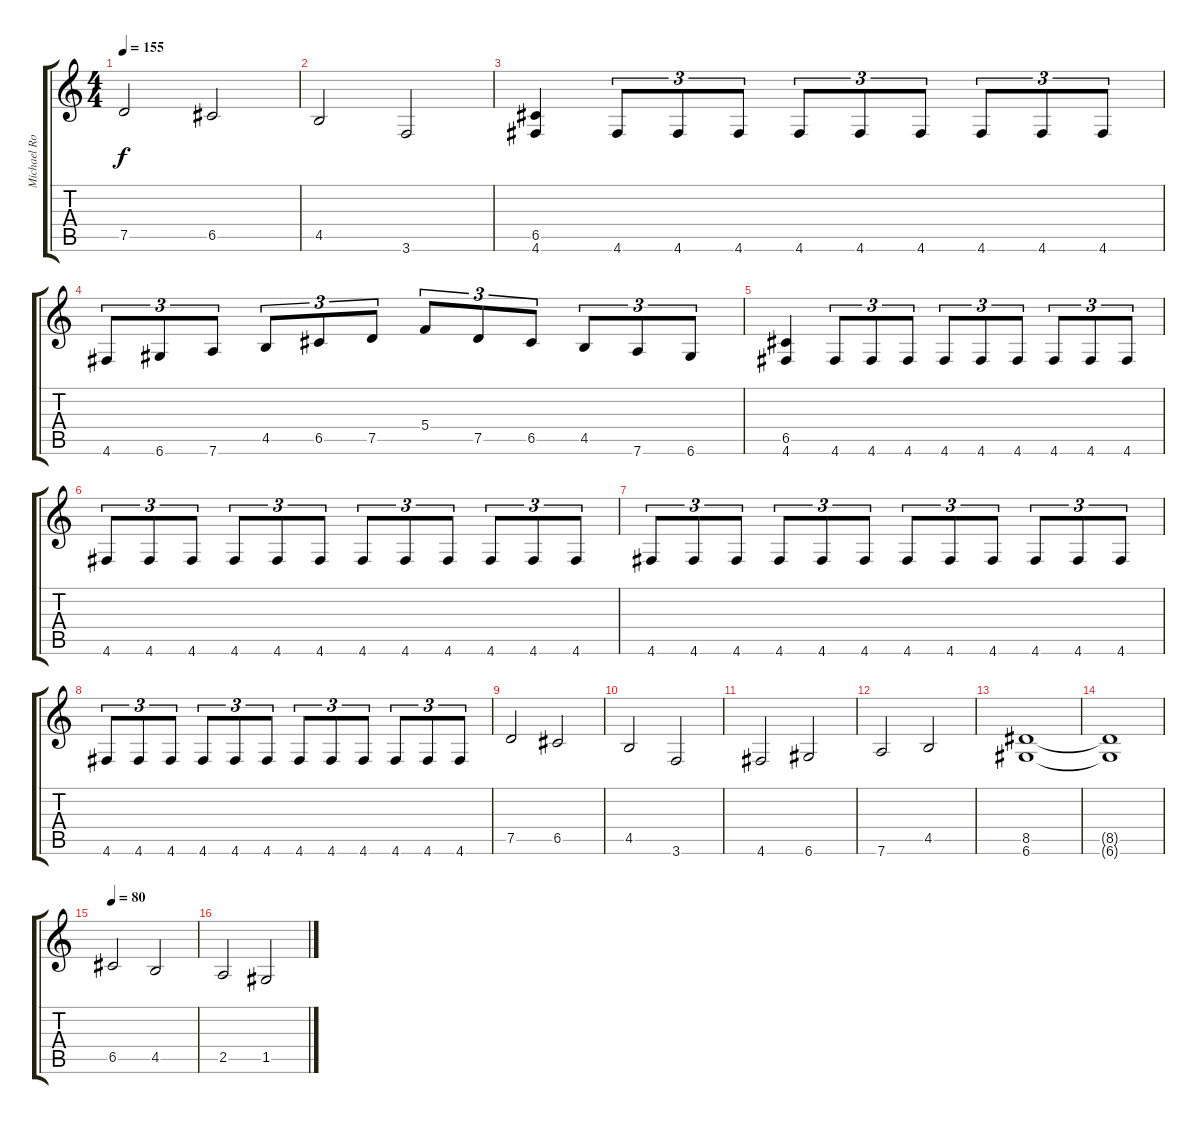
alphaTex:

\track ("Michael Romeo - GUITARE RYTHMIQUE" "Michael Ro") {instrument distortionguitar}
\staff {score tabs}
\tuning (D4 A3 F3 C3 G2 D2) {hide}
\ts (4 4)
\tempo 155
\clef g2
\ks c
7.5.2{dy f} 6.5.2 |
4.5.2 3.6.2 |
(6.5 4.6).4 4.6.8{tu (3 2)} 4.6.8{tu (3 2)} 4.6.8{tu (3 2)} 4.6.8{tu (3 2)} 4.6.8{tu (3 2)} 4.6.8{tu (3 2)} 4.6.8{tu (3 2)} 4.6.8{tu (3 2)} 4.6.8{tu (3 2)} |
4.6.8{tu (3 2)} 6.6.8{tu (3 2)} 7.6.8{tu (3 2)} 4.5.8{tu (3 2)} 6.5.8{tu (3 2)} 7.5.8{tu (3 2)} 5.4.8{tu (3 2)} 7.5.8{tu (3 2)} 6.5.8{tu (3 2)} 4.5.8{tu (3 2)} 7.6.8{tu (3 2)} 6.6.8{tu (3 2)} |
(6.5 4.6).4 4.6.8{tu (3 2)} 4.6.8{tu (3 2)} 4.6.8{tu (3 2)} 4.6.8{tu (3 2)} 4.6.8{tu (3 2)} 4.6.8{tu (3 2)} 4.6.8{tu (3 2)} 4.6.8{tu (3 2)} 4.6.8{tu (3 2)} |
4.6.8{tu (3 2)} 4.6.8{tu (3 2)} 4.6.8{tu (3 2)} 4.6.8{tu (3 2)} 4.6.8{tu (3 2)} 4.6.8{tu (3 2)} 4.6.8{tu (3 2)} 4.6.8{tu (3 2)} 4.6.8{tu (3 2)} 4.6.8{tu (3 2)} 4.6.8{tu (3 2)} 4.6.8{tu (3 2)} |
4.6.8{tu (3 2)} 4.6.8{tu (3 2)} 4.6.8{tu (3 2)} 4.6.8{tu (3 2)} 4.6.8{tu (3 2)} 4.6.8{tu (3 2)} 4.6.8{tu (3 2)} 4.6.8{tu (3 2)} 4.6.8{tu (3 2)} 4.6.8{tu (3 2)} 4.6.8{tu (3 2)} 4.6.8{tu (3 2)} |
4.6.8{tu (3 2)} 4.6.8{tu (3 2)} 4.6.8{tu (3 2)} 4.6.8{tu (3 2)} 4.6.8{tu (3 2)} 4.6.8{tu (3 2)} 4.6.8{tu (3 2)} 4.6.8{tu (3 2)} 4.6.8{tu (3 2)} 4.6.8{tu (3 2)} 4.6.8{tu (3 2)} 4.6.8{tu (3 2)} |
7.5.2 6.5.2 |
4.5.2 3.6.2 |
4.6.2 6.6.2 |
7.6.2 4.5.2 |
(8.5 6.6).1 |
(8.5{t} 6.6{t}).1 |
\tempo 80
6.5.2 4.5.2 |
2.5.2 1.5.2
